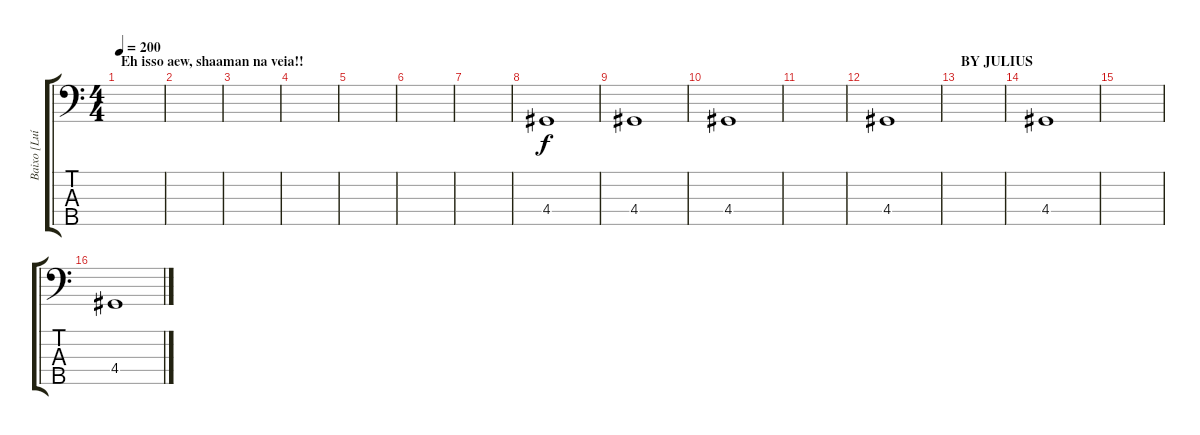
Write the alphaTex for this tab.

\track ("Baixo [Luís Mariutti, o Jesus]" "Baixo [Luí") {instrument electricbassfinger}
\staff {score tabs}
\tuning (G2 D2 A1 E1 B0) {hide}
\ts (4 4)
\section ("" "Eh isso aew, shaaman na veia!!")
\tempo 200
\clef f4
\ks c
|
|
|
|
|
|
|
4.4.1 |
4.4.1 |
4.4.1 |
|
4.4.1 |
\section ("" "BY JULIUS")
|
4.4.1 |
|
4.4.1
